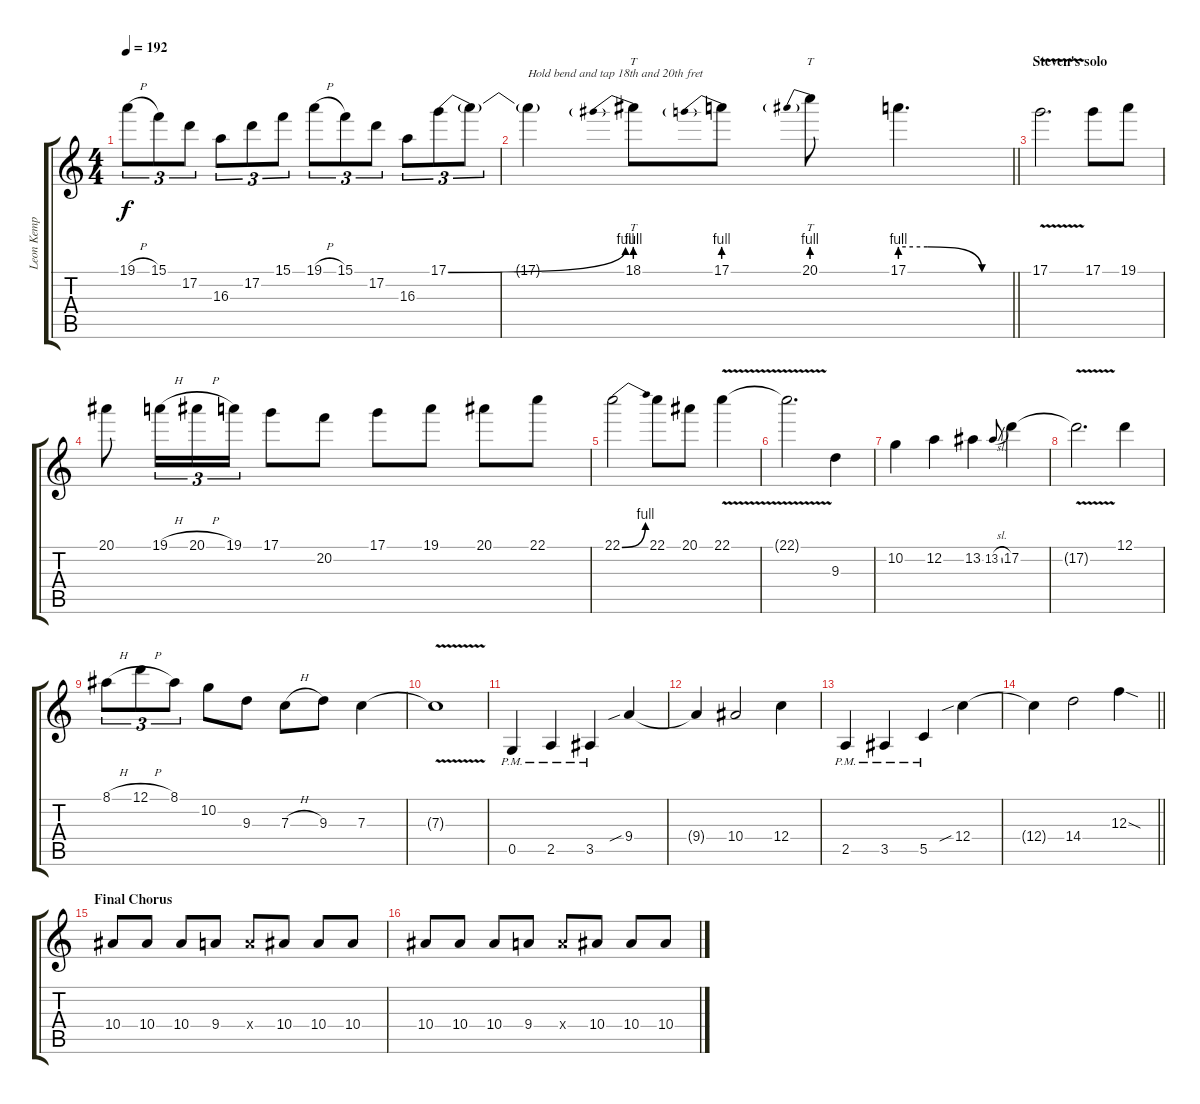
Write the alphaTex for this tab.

\track ("Leon Kemp" "Leon Kemp") {instrument distortionguitar}
\staff {score tabs}
\tuning (D4 A3 F3 C3 G2 D2) {hide}
\ts (4 4)
\tempo 192
\clef g2
\ks c
19.1{h}.8{tu (3 2) dy f} 15.1.8{tu (3 2)} 17.2.8{tu (3 2)} 16.3.8{tu (3 2)} 17.2.8{tu (3 2)} 15.1.8{tu (3 2)} 19.1{h}.8{tu (3 2)} 15.1.8{tu (3 2)} 17.2.8{tu (3 2)} 16.3.8{tu (3 2)} 17.1{be (bend 0 0 60 4)}.8{tu (3 2)} 17.1{t}.8{tu (3 2)} |
\barLineRight lightlight
17.1{t}.4{txt "Hold bend and tap 18th and 20th fret"} 18.1{be (prebend 0 4 60 4)}.8{tt} 17.1{be (prebend 0 4 60 4)}.8 20.1{be (prebend 0 4 60 4)}.8{tt} 17.1{be (custom 0 4 15 4 45 0 60 0)}.4{d} |
\section ("" "Steven's solo")
17.1{v}.2{d} 17.1.8 19.1.8 |
20.1.8 19.1{h}.16{tu (3 2)} 20.1{h}.16{tu (3 2)} 19.1.16{tu (3 2)} 17.1.8 20.2.8 17.1.8 19.1.8 20.1.8 22.1.8 |
22.1{be (bend 0 0 60 4)}.2 22.1.8 20.1.8 22.1{v}.4 |
22.1{v t}.2{d} 9.3.4 |
10.2.4 12.2.4 13.2.4 13.2{sl}.8{gr onbeat} 17.2.4 |
17.2{v t}.2{d} 12.1.4 |
8.1{h}.8{tu (3 2)} 12.1{h}.8{tu (3 2)} 8.1.8{tu (3 2)} 10.2.8 9.3.8 7.3{h}.8 9.3.8 7.3.4 |
7.3{v t}.1 |
0.5{pm}.4 2.5{pm}.4 3.5{pm}.4 9.4{sib}.4 |
9.4{t}.4 10.4.2 12.4.4 |
2.5{pm}.4 3.5{pm}.4 5.5{pm}.4 12.4{sib}.4 |
\barLineRight lightlight
12.4{t}.4 14.4.2 12.3{sod}.4 |
\section ("" "Final Chorus")
10.4.8 10.4.8 10.4.8 9.4.8 9.4{x}.8 10.4.8 10.4.8 10.4.8 |
10.4.8 10.4.8 10.4.8 9.4.8 9.4{x}.8 10.4.8 10.4.8 10.4.8
